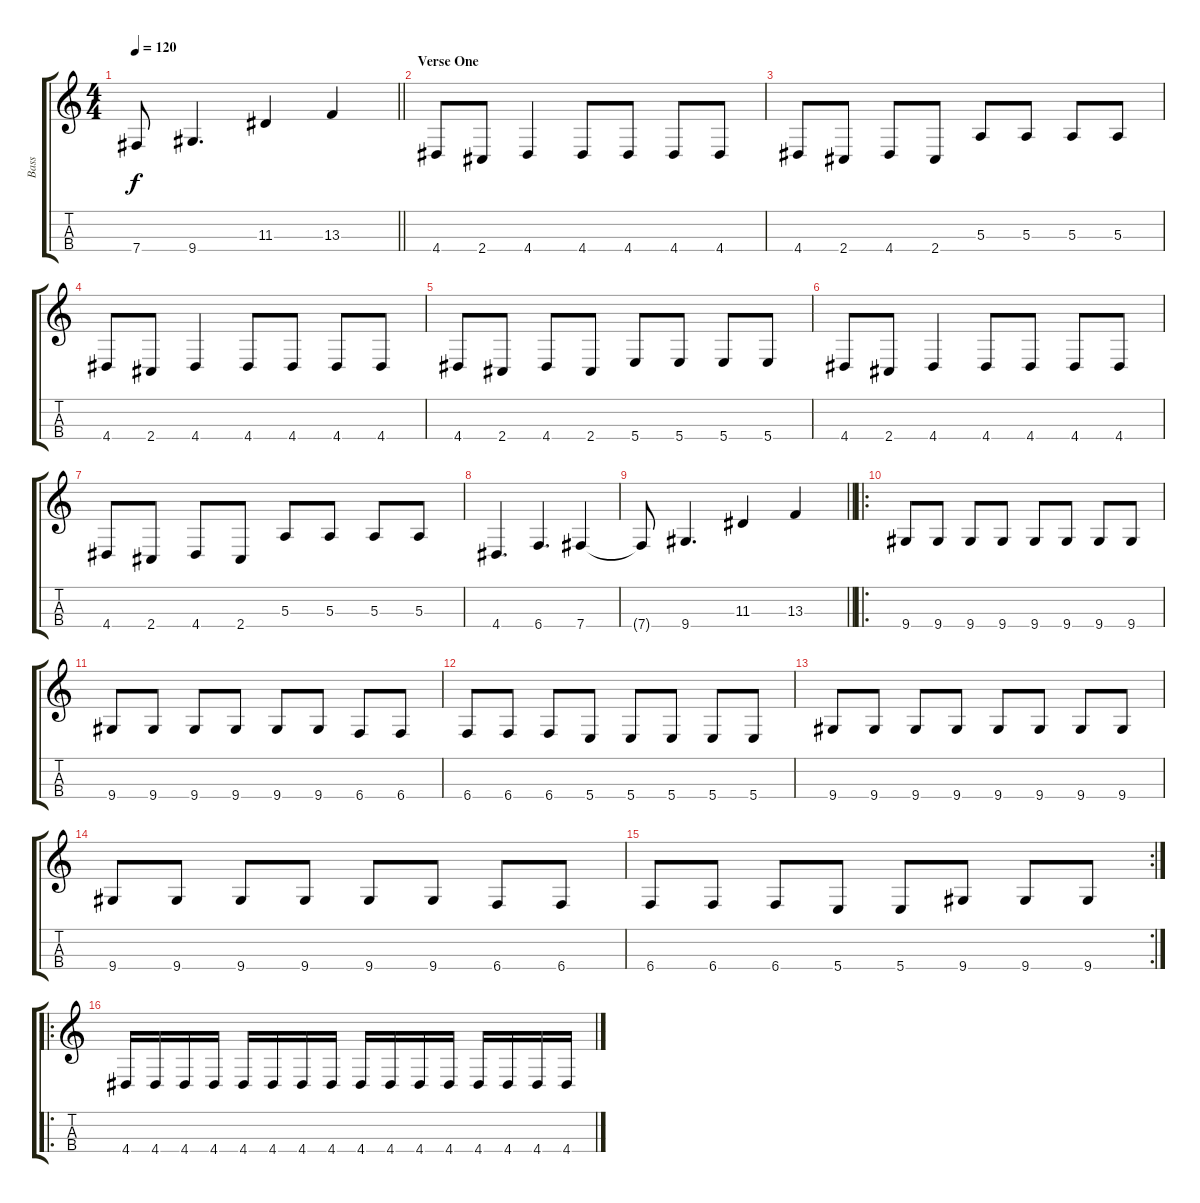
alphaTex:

\track ("Bass" "Bass") {instrument electricbasspick}
\staff {score tabs}
\tuning (D3 A2 E2 B1) {hide}
\ts (4 4)
\tempo 120
\clef g2
\barLineRight lightlight
\ks c
7.4{t}.8{dy f} 9.4.4{d} 11.3.4 13.3.4 |
\section ("" "Verse One")
4.4.8 2.4.8 4.4.4 4.4.8 4.4.8 4.4.8 4.4.8 |
4.4.8 2.4.8 4.4.8 2.4.8 5.3.8 5.3.8 5.3.8 5.3.8 |
4.4.8 2.4.8 4.4.4 4.4.8 4.4.8 4.4.8 4.4.8 |
4.4.8 2.4.8 4.4.8 2.4.8 5.4.8 5.4.8 5.4.8 5.4.8 |
4.4.8 2.4.8 4.4.4 4.4.8 4.4.8 4.4.8 4.4.8 |
4.4.8 2.4.8 4.4.8 2.4.8 5.3.8 5.3.8 5.3.8 5.3.8 |
4.4.4{d} 6.4.4{d} 7.4.4 |
\barLineRight lightlight
7.4{t}.8 9.4.4{d} 11.3.4 13.3.4 |
\ro
9.4.8 9.4.8 9.4.8 9.4.8 9.4.8 9.4.8 9.4.8 9.4.8 |
9.4.8 9.4.8 9.4.8 9.4.8 9.4.8 9.4.8 6.4.8 6.4.8 |
6.4.8 6.4.8 6.4.8 5.4.8 5.4.8 5.4.8 5.4.8 5.4.8 |
9.4.8 9.4.8 9.4.8 9.4.8 9.4.8 9.4.8 9.4.8 9.4.8 |
9.4.8 9.4.8 9.4.8 9.4.8 9.4.8 9.4.8 6.4.8 6.4.8 |
\rc 2
6.4.8 6.4.8 6.4.8 5.4.8 5.4.8 9.4.8 9.4.8 9.4.8 |
\ro
4.4.16 4.4.16 4.4.16 4.4.16 4.4.16 4.4.16 4.4.16 4.4.16 4.4.16 4.4.16 4.4.16 4.4.16 4.4.16 4.4.16 4.4.16 4.4.16
